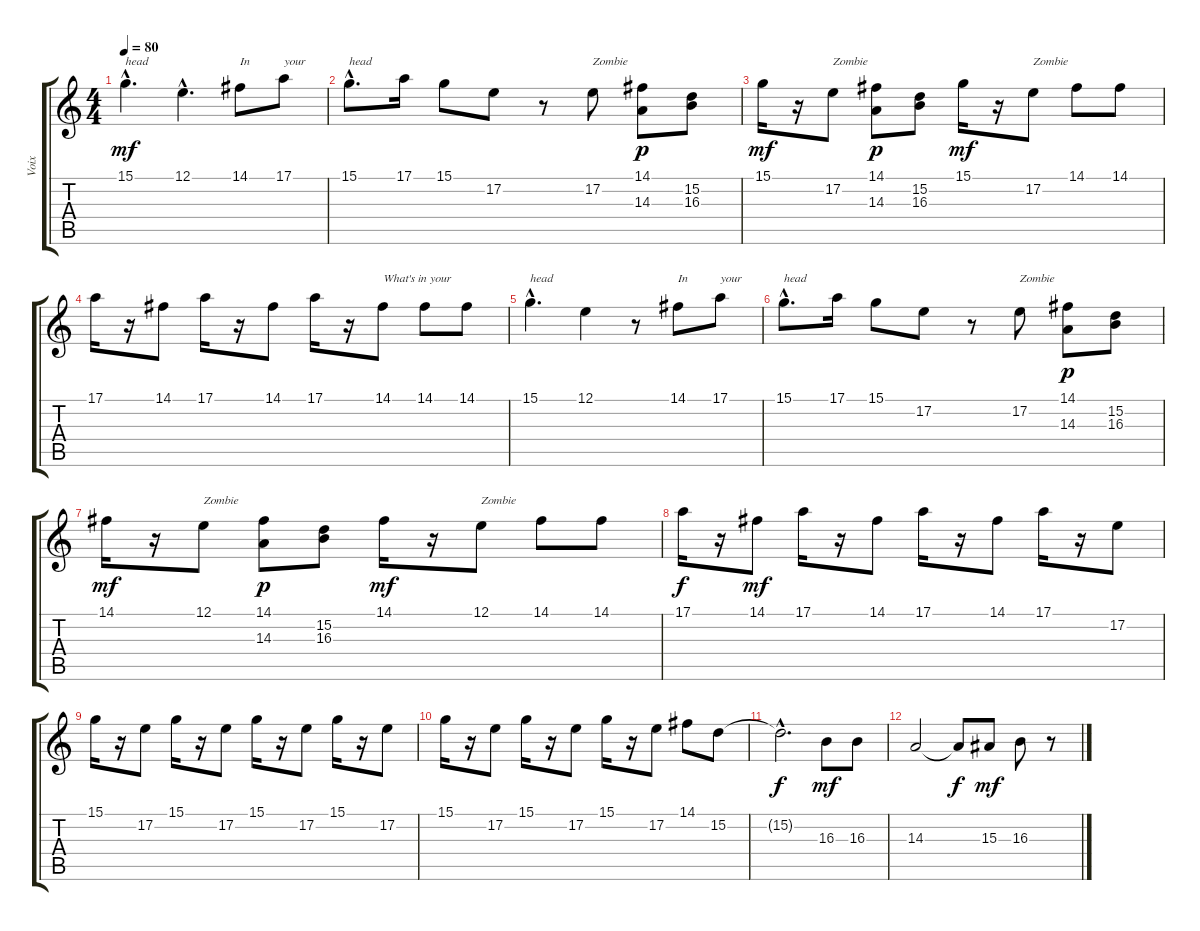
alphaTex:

\track ("Voix" "Voix") {instrument lead6voice}
\staff {score tabs}
\tuning (E4 B3 G3 D3 A2 E2) {hide}
\ts (4 4)
\tempo 80
\clef g2
\ks c
15.1{hac}.4{d txt "head" dy mf} 12.1{hac}.4{d} 14.1.8{txt "In"} 17.1.8{txt "your"} |
15.1{hac}.8{d txt "head"} 17.1.16 15.1.8 17.2.8 r.8 17.2.8{txt "Zombie"} (14.1 14.3).8{dy p} (15.2 16.3).8 |
15.1.16{dy mf} r.16 17.2.8{txt "Zombie"} (14.1 14.3).8{dy p} (15.2 16.3).8 15.1.16{dy mf} r.16 17.2.8{txt "Zombie"} 14.1.8 14.1.8 |
17.1.16 r.16 14.1.8 17.1.16 r.16 14.1.8 17.1.16 r.16 14.1.8{txt "What's in your"} 14.1.8 14.1.8 |
15.1{hac}.4{d txt "head"} 12.1.4 r.8 14.1.8{txt "In"} 17.1.8{txt "your"} |
15.1{hac}.8{d txt "head"} 17.1.16 15.1.8 17.2.8 r.8 17.2.8{txt "Zombie"} (14.1 14.3).8{dy p} (15.2 16.3).8 |
14.1.16{dy mf} r.16 12.1.8{txt "Zombie"} (14.1 14.3).8{dy p} (15.2 16.3).8 14.1.16{dy mf} r.16 12.1.8{txt "Zombie"} 14.1.8 14.1.8 |
17.1.16{dy f} r.16 14.1.8{dy mf} 17.1.16 r.16 14.1.8 17.1.16 r.16 14.1.8 17.1.16 r.16 17.2.8 |
15.1.16 r.16 17.2.8 15.1.16 r.16 17.2.8 15.1.16 r.16 17.2.8 15.1.16 r.16 17.2.8 |
15.1.16 r.16 17.2.8 15.1.16 r.16 17.2.8 15.1.16 r.16 17.2.8 14.1.8 15.2.8 |
15.2{hac t}.2{d dy f} 16.3.8{dy mf} 16.3.8 |
14.3.2 14.3{t}.8{dy f} 15.3.8{dy mf} 16.3.8 r.8
